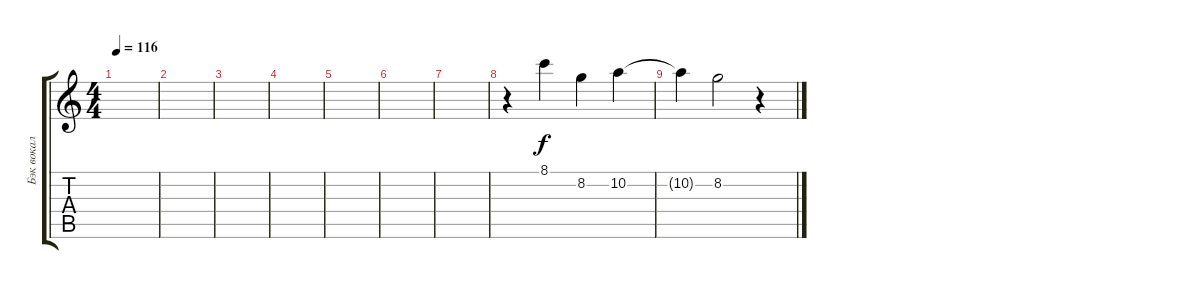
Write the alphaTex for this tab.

\track ("Бэк вокал" "Бэк вокал") {instrument acousticguitarsteel}
\staff {score tabs}
\tuning (E4 B3 G3 D3 A2 E2) {hide}
\ts (4 4)
\tempo 116
\clef g2
\ks c
|
|
|
|
|
|
|
r.4{instrument choiraahs} 8.1.4 8.2.4 10.2.4 |
10.2{t}.4 8.2.2 r.4
